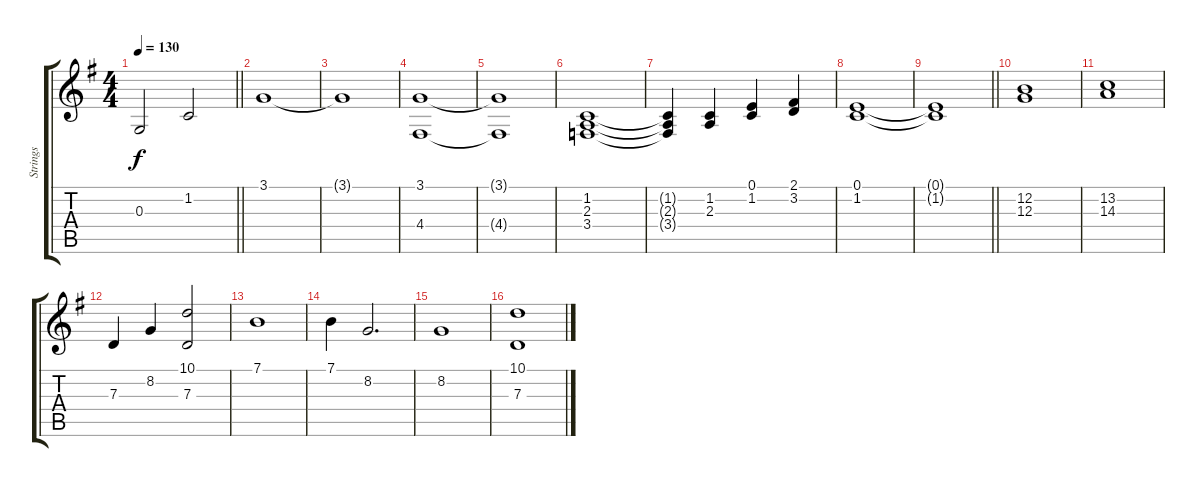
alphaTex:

\track ("Strings" "Strings") {instrument stringensemble1}
\staff {score tabs}
\tuning (E4 B3 G3 D3 A2 E2) {hide}
\ts (4 4)
\tempo 130
\clef g2
\barLineRight lightlight
\ks g
0.3.2{dy f} 1.2.2 |
3.1.1 |
3.1{t}.1 |
(3.1 4.4).1 |
(3.1{t} 4.4{t}).1 |
(1.2 2.3 3.4).1 |
(1.2{t} 2.3{t} 3.4{t}).4 (1.2 2.3).4 (0.1 1.2).4 (2.1 3.2).4 |
(0.1 1.2).1 |
\barLineRight lightlight
(0.1{t} 1.2{t}).1 |
(12.2 12.3).1 |
(13.2 14.3).1 |
7.3.4 8.2.4 (10.1 7.3).2 |
7.1.1 |
7.1.4 8.2.2{d} |
8.2.1 |
(10.1 7.3).1
